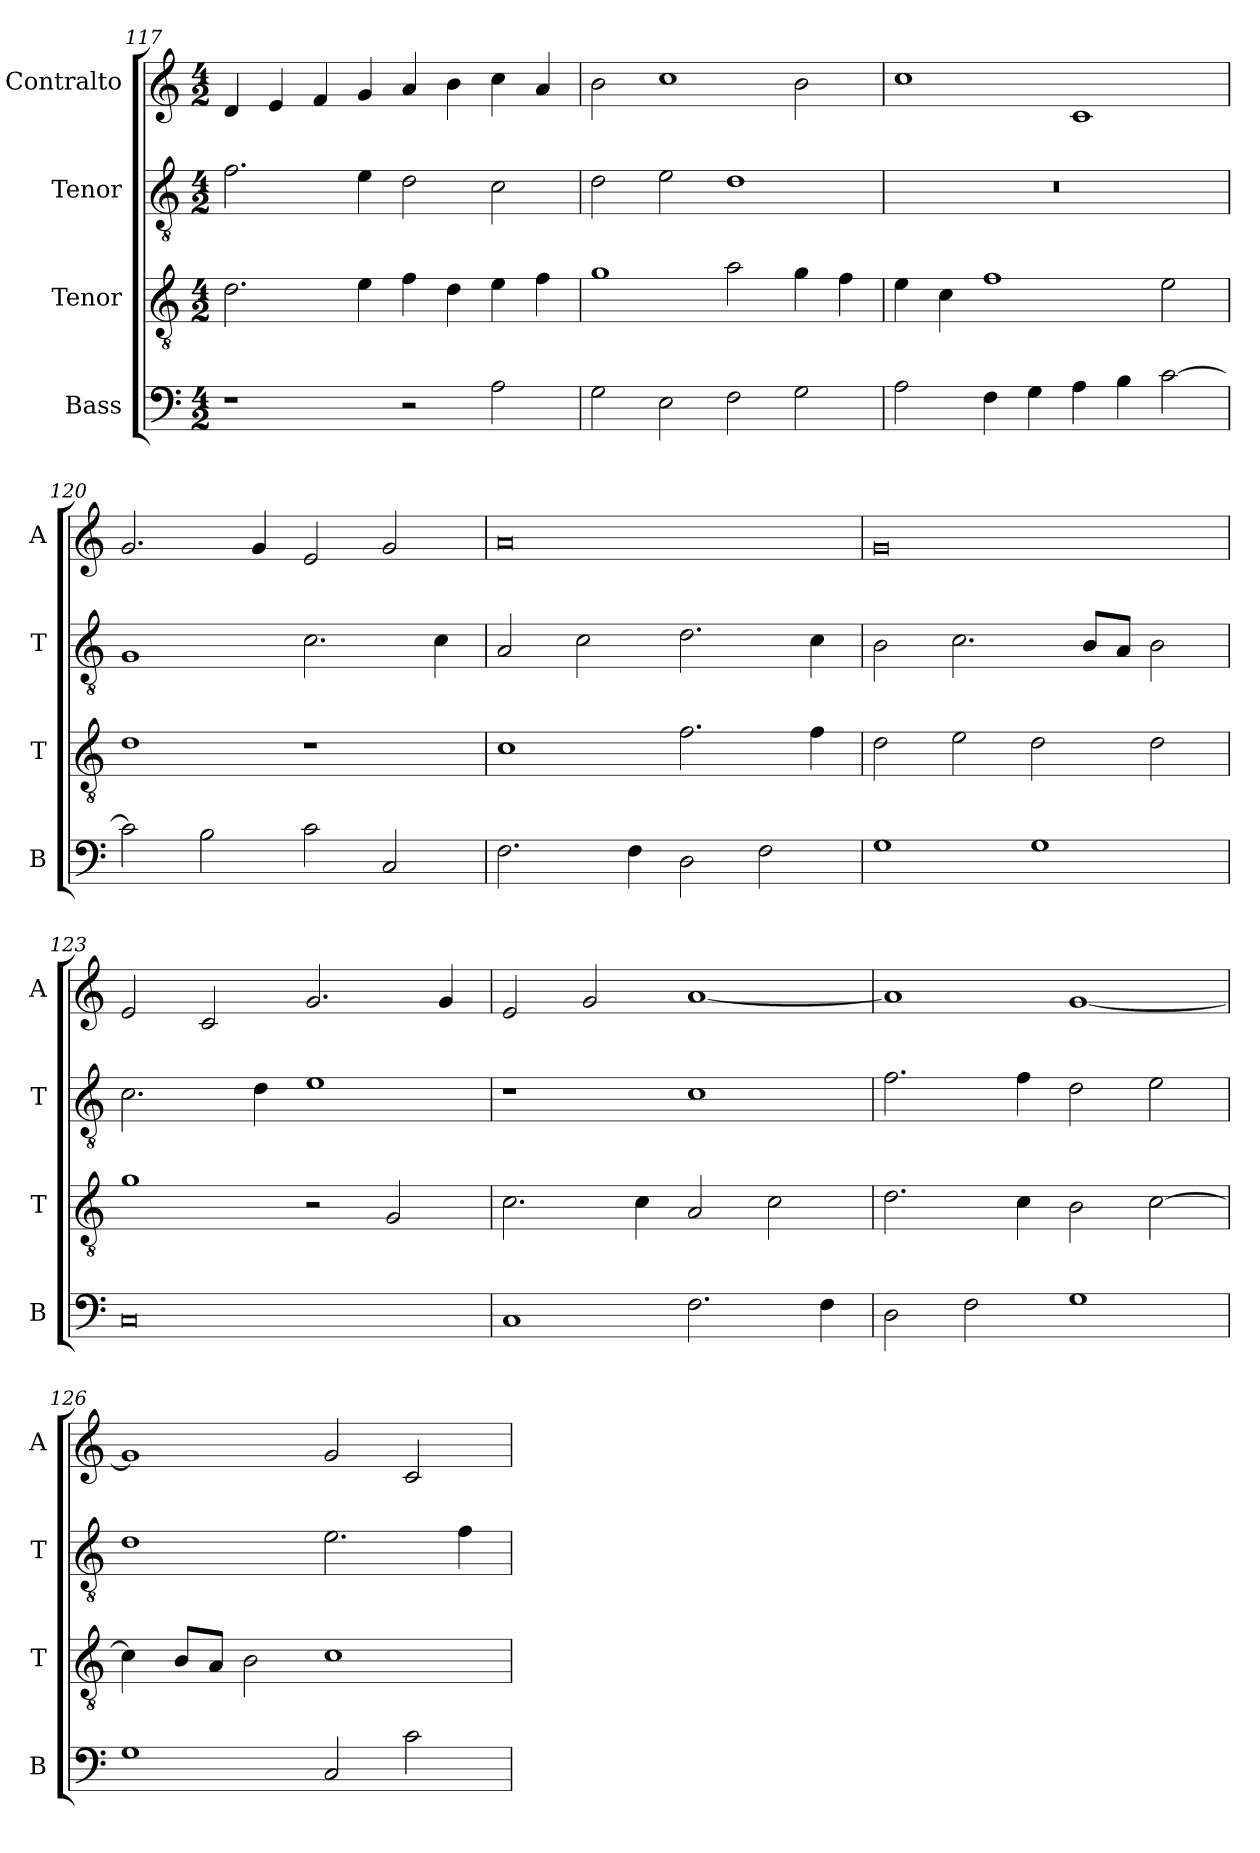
**kern	**kern	**kern	**kern
*part4	*part3	*part2	*part1
*staff4	*staff3	*staff2	*staff1
*I"Bass	*I"Tenor	*I"Tenor	*I"Contralto
*I'B	*I'T	*I'T	*I'A
*clefF4	*clefGv2	*clefGv2	*clefG2
*k[]	*k[]	*k[]	*k[]
*A:aeo	*A:aeo	*A:aeo	*A:aeo
*M4/2	*M4/2	*M4/2	*M4/2
=117	=117	=117	=117
1r	2.d	2.f	4d
.	.	.	4e
.	.	.	4f
.	4e	4e	4g
2r	4f	2d	4a
.	4d	.	4b
2A	4e	2c	4cc
.	4f	.	4a
=118	=118	=118	=118
2G	1g	2d	2b
2E	.	2e	1cc
2F	2a	1d	.
2G	4g	.	2b
.	4f	.	.
=119	=119	=119	=119
2A	4e	0r	1cc
.	4c	.	.
4F	1f	.	.
4G	.	.	.
4A	.	.	1c
4B	.	.	.
[2c	2e	.	.
=120	=120	=120	=120
2c]	1d	1G	2.g
2B	.	.	.
.	.	.	4g
2c	1r	2.c	2e
2C	.	.	2g
.	.	4c	.
=121	=121	=121	=121
2.F	1c	2A	0a
.	.	2c	.
4F	.	.	.
2D	2.f	2.d	.
2F	.	.	.
.	4f	4c	.
=122	=122	=122	=122
1G	2d	2B	0g
.	2e	2.c	.
1G	2d	.	.
.	.	8B/L	.
.	.	8A/J	.
.	2d	2B	.
=123	=123	=123	=123
0C	1g	2.c	2e
.	.	.	2c
.	.	4d	.
.	2r	1e	2.g
.	2G	.	.
.	.	.	4g
=124	=124	=124	=124
1C	2.c	1r	2e
.	.	.	2g
.	4c	.	.
2.F	2A	1c	[1a
.	2c	.	.
4F	.	.	.
=125	=125	=125	=125
2D	2.d	2.f	1a]
2F	.	.	.
.	4c	4f	.
1G	2B	2d	[1g
.	[2c	2e	.
=126	=126	=126	=126
1G	4c]	1d	1g]
.	8B/L	.	.
.	8A/J	.	.
.	2B	.	.
2C	1c	2.e	2g
2c	.	.	2c
.	.	4f	.
=	=	=	=
*-	*-	*-	*-
